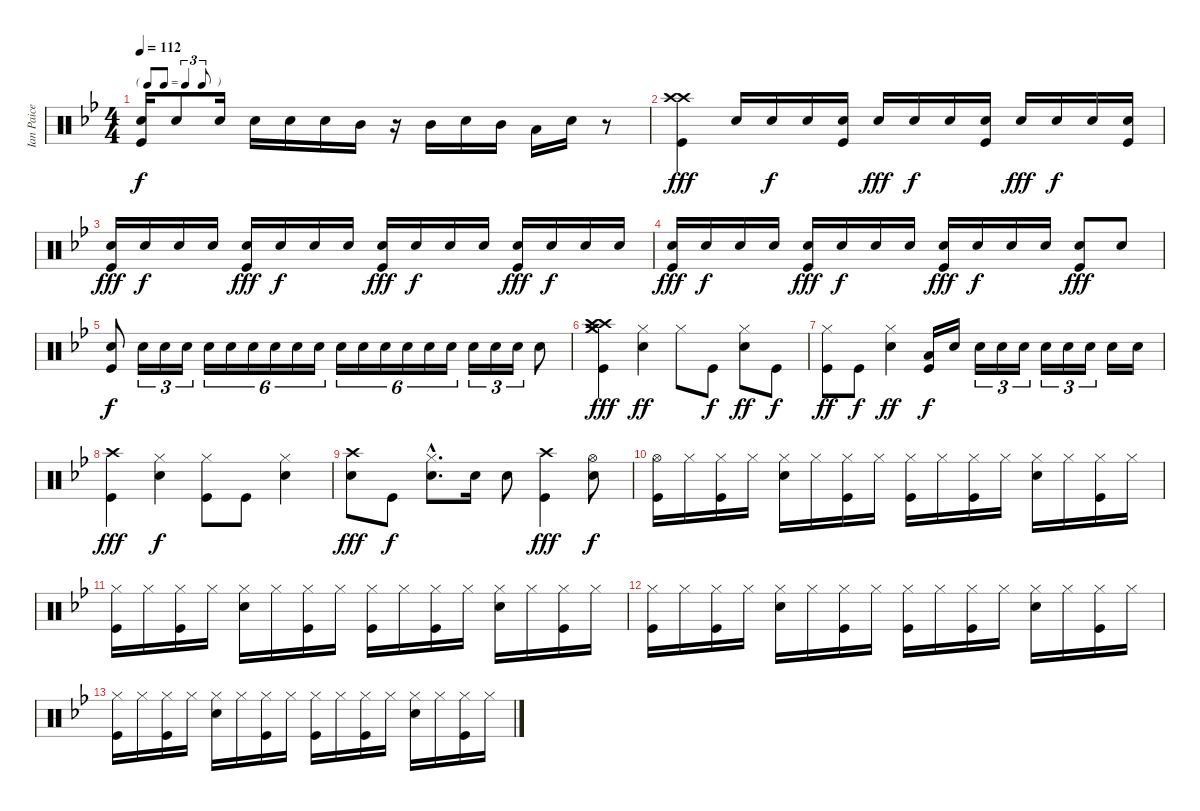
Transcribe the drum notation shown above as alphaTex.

\track ("Ian Paice" "Ian Paice") {instrument percussion}
\staff {score}
\articulation defaults
\ts (4 4)
\tf triplet8th
\tempo 112
\clef neutral
\ks bb
("Snare (hit) 2" "Kick (hit)").16{dy f volume 9} "Snare (hit) 2".8 "Snare (hit) 2".16 "Snare (hit) 2".16 "Snare (hit) 2".16 "Snare (hit) 2".16 "Mid Tom (hit)".16 r.16 "Mid Tom (hit)".16 "Snare (hit) 2".16 "Mid Tom (hit)".16 "Low Tom (hit)".16 "Snare (hit) 2".16 r.8 |
("Crash high (hit)" "Crash high (hit)" "Kick (hit)").4{dy fff} "Snare (hit) 2".16 "Snare (hit) 2".16{dy f} "Snare (hit) 2".16 ("Snare (hit) 2" "Kick (hit)").16 "Snare (hit) 2".16{dy fff} "Snare (hit) 2".16{dy f} "Snare (hit) 2".16 ("Snare (hit) 2" "Kick (hit)").16 "Snare (hit) 2".16{dy fff} "Snare (hit) 2".16{dy f} "Snare (hit) 2".16 ("Snare (hit) 2" "Kick (hit)").16 |
("Snare (hit) 2" "Kick (hit)").16{dy fff} "Snare (hit) 2".16{dy f} "Snare (hit) 2".16 "Snare (hit) 2".16 ("Snare (hit) 2" "Kick (hit)").16{dy fff} "Snare (hit) 2".16{dy f} "Snare (hit) 2".16 "Snare (hit) 2".16 ("Snare (hit) 2" "Kick (hit)").16{dy fff} "Snare (hit) 2".16{dy f} "Snare (hit) 2".16 "Snare (hit) 2".16 ("Snare (hit) 2" "Kick (hit)").16{dy fff} "Snare (hit) 2".16{dy f} "Snare (hit) 2".16 "Snare (hit) 2".16 |
("Snare (hit) 2" "Kick (hit)").16{dy fff} "Snare (hit) 2".16{dy f} "Snare (hit) 2".16 "Snare (hit) 2".16 ("Snare (hit) 2" "Kick (hit)").16{dy fff} "Snare (hit) 2".16{dy f} "Snare (hit) 2".16 "Snare (hit) 2".16 ("Snare (hit) 2" "Kick (hit)").16{dy fff} "Snare (hit) 2".16{dy f} "Snare (hit) 2".16 "Snare (hit) 2".16 ("Snare (hit) 2" "Kick (hit)").8{dy fff} "Snare (hit) 2".8 |
("Snare (hit) 2" "Kick (hit)").8{dy f} "Snare (hit) 2".16{tu (3 2)} "Snare (hit) 2".16{tu (3 2)} "Snare (hit) 2".16{tu (3 2)} "Snare (hit) 2".16{tu (6 4)} "Snare (hit) 2".16{tu (6 4)} "Snare (hit) 2".16{tu (6 4)} "Snare (hit) 2".16{tu (6 4)} "Snare (hit) 2".16{tu (6 4)} "Snare (hit) 2".16{tu (6 4)} "Snare (hit) 2".16{tu (6 4)} "Snare (hit) 2".16{tu (6 4)} "Snare (hit) 2".16{tu (6 4)} "Snare (hit) 2".16{tu (6 4)} "Snare (hit) 2".16{tu (6 4)} "Snare (hit) 2".16{tu (6 4)} "Snare (hit) 2".16{tu (3 2)} "Snare (hit) 2".16{tu (3 2)} "Snare (hit) 2".16{tu (3 2)} "Snare (hit) 2".8 |
("Crash high (hit)" "Crash medium (hit)" "Crash high (hit)" "Crash medium (hit)" "Kick (hit)").4{dy fff volume 12} ("Hi-Hat (closed)" "Snare (hit) 2").4{dy ff} "Hi-Hat (closed)".8 "Kick (hit)".8{dy f} ("Hi-Hat (closed)" "Snare (hit) 2").8{dy ff} "Kick (hit)".8{dy f} |
("Hi-Hat (closed)" "Kick (hit)").8{dy ff} "Kick (hit)".8{dy f} ("Hi-Hat (closed)" "Snare (hit) 2").4{dy ff} ("Low Tom (hit)" "Kick (hit)").16{dy f} "Snare (hit) 2".16 "Snare (hit) 2".16{tu (3 2)} "Snare (hit) 2".16{tu (3 2)} "Snare (hit) 2".16{tu (3 2)} "Snare (hit) 2".16{tu (3 2)} "Snare (hit) 2".16{tu (3 2)} "Snare (hit) 2".16{tu (3 2)} "Snare (hit) 2".16 "Snare (hit) 2".16 |
("Crash high (hit)" "Kick (hit)").4{dy fff} ("Hi-Hat (closed)" "Snare (hit) 2").4{dy f} ("Hi-Hat (closed)" "Kick (hit)").8 "Kick (hit)".8 ("Hi-Hat (closed)" "Snare (hit) 2").4 |
("Crash high (hit)" "Snare (hit) 2").8{dy fff} "Kick (hit)".8{dy f} ("Hi-Hat (closed)"{hac} "Snare (hit) 2"{hac}).8{d} "Snare (hit) 2".16 "Snare (hit) 2".8 ("Crash high (hit)" "Kick (hit)").4{dy fff} ("Hi-Hat (open)" "Snare (hit) 2").8{dy f} |
("Hi-Hat (open)" "Kick (hit)").16 "Hi-Hat (closed)".16 ("Hi-Hat (closed)" "Kick (hit)").16 "Hi-Hat (closed)".16 ("Hi-Hat (closed)" "Snare (hit) 2").16 "Hi-Hat (closed)".16 ("Hi-Hat (closed)" "Kick (hit)").16 "Hi-Hat (closed)".16 ("Hi-Hat (closed)" "Kick (hit)").16 "Hi-Hat (closed)".16 ("Hi-Hat (closed)" "Kick (hit)").16 "Hi-Hat (closed)".16 ("Hi-Hat (closed)" "Snare (hit) 2").16 "Hi-Hat (closed)".16 ("Hi-Hat (closed)" "Kick (hit)").16 "Hi-Hat (closed)".16 |
("Hi-Hat (closed)" "Kick (hit)").16 "Hi-Hat (closed)".16 ("Hi-Hat (closed)" "Kick (hit)").16 "Hi-Hat (closed)".16 ("Hi-Hat (closed)" "Snare (hit) 2").16 "Hi-Hat (closed)".16 ("Hi-Hat (closed)" "Kick (hit)").16 "Hi-Hat (closed)".16 ("Hi-Hat (closed)" "Kick (hit)").16 "Hi-Hat (closed)".16 ("Hi-Hat (closed)" "Kick (hit)").16 "Hi-Hat (closed)".16 ("Hi-Hat (closed)" "Snare (hit) 2").16 "Hi-Hat (closed)".16 ("Hi-Hat (closed)" "Kick (hit)").16 "Hi-Hat (closed)".16 |
("Hi-Hat (closed)" "Kick (hit)").16 "Hi-Hat (closed)".16 ("Hi-Hat (closed)" "Kick (hit)").16 "Hi-Hat (closed)".16 ("Hi-Hat (closed)" "Snare (hit) 2").16 "Hi-Hat (closed)".16 ("Hi-Hat (closed)" "Kick (hit)").16 "Hi-Hat (closed)".16 ("Hi-Hat (closed)" "Kick (hit)").16 "Hi-Hat (closed)".16 ("Hi-Hat (closed)" "Kick (hit)").16 "Hi-Hat (closed)".16 ("Hi-Hat (closed)" "Snare (hit) 2").16 "Hi-Hat (closed)".16 ("Hi-Hat (closed)" "Kick (hit)").16 "Hi-Hat (closed)".16 |
("Hi-Hat (closed)" "Kick (hit)").16 "Hi-Hat (closed)".16 ("Hi-Hat (closed)" "Kick (hit)").16 "Hi-Hat (closed)".16 ("Hi-Hat (closed)" "Snare (hit) 2").16 "Hi-Hat (closed)".16 ("Hi-Hat (closed)" "Kick (hit)").16 "Hi-Hat (closed)".16 ("Hi-Hat (closed)" "Kick (hit)").16 "Hi-Hat (closed)".16 ("Hi-Hat (closed)" "Kick (hit)").16 "Hi-Hat (closed)".16 ("Hi-Hat (closed)" "Snare (hit) 2").16 "Hi-Hat (closed)".16 ("Hi-Hat (closed)" "Kick (hit)").16 "Hi-Hat (closed)".16
